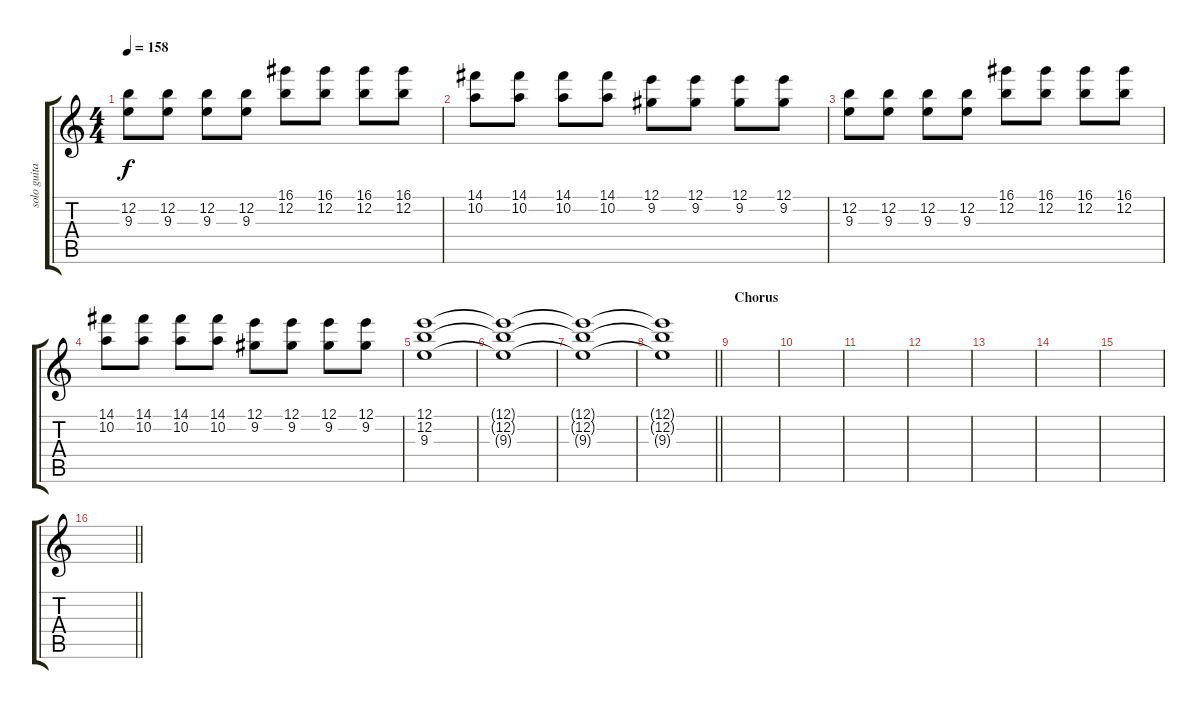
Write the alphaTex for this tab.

\track ("solo guitar" "solo guita") {instrument overdrivenguitar}
\staff {score tabs}
\tuning (E4 B3 G3 D3 A2 E2) {hide}
\ts (4 4)
\tempo 158
\clef g2
\ks c
(12.2 9.3).8{dy f} (12.2 9.3).8 (12.2 9.3).8 (12.2 9.3).8 (16.1 12.2).8 (16.1 12.2).8 (16.1 12.2).8 (16.1 12.2).8 |
(14.1 10.2).8 (14.1 10.2).8 (14.1 10.2).8 (14.1 10.2).8 (12.1 9.2).8 (12.1 9.2).8 (12.1 9.2).8 (12.1 9.2).8 |
(12.2 9.3).8 (12.2 9.3).8 (12.2 9.3).8 (12.2 9.3).8 (16.1 12.2).8 (16.1 12.2).8 (16.1 12.2).8 (16.1 12.2).8 |
(14.1 10.2).8 (14.1 10.2).8 (14.1 10.2).8 (14.1 10.2).8 (12.1 9.2).8 (12.1 9.2).8 (12.1 9.2).8 (12.1 9.2).8 |
(12.1 12.2 9.3).1 |
(12.1{t} 12.2{t} 9.3{t}).1 |
(12.1{t} 12.2{t} 9.3{t}).1 |
\barLineRight lightlight
(12.1{t} 12.2{t} 9.3{t}).1 |
\section ("" "Chorus")
|
|
|
|
|
|
|
\barLineRight lightlight
